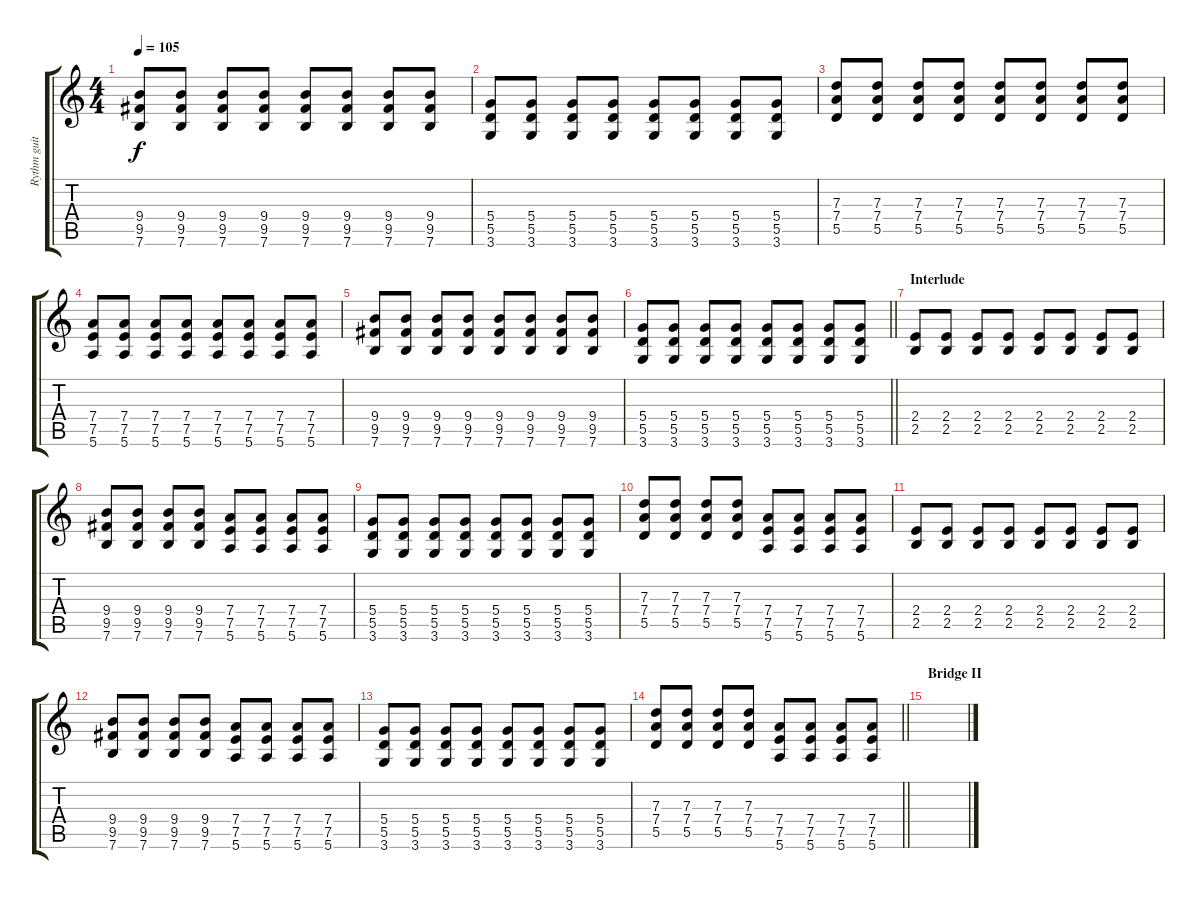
\track ("Rythm guitar" "Rythm guit") {instrument distortionguitar}
\staff {score tabs}
\tuning (E4 B3 G3 D3 A2 E2) {hide}
\ts (4 4)
\tempo 105
\clef g2
\ks c
(9.4 9.5 7.6).8{dy f} (9.4 9.5 7.6).8 (9.4 9.5 7.6).8 (9.4 9.5 7.6).8 (9.4 9.5 7.6).8 (9.4 9.5 7.6).8 (9.4 9.5 7.6).8 (9.4 9.5 7.6).8 |
(5.4 5.5 3.6).8 (5.4 5.5 3.6).8 (5.4 5.5 3.6).8 (5.4 5.5 3.6).8 (5.4 5.5 3.6).8 (5.4 5.5 3.6).8 (5.4 5.5 3.6).8 (5.4 5.5 3.6).8 |
(7.3 7.4 5.5).8 (7.3 7.4 5.5).8 (7.3 7.4 5.5).8 (7.3 7.4 5.5).8 (7.3 7.4 5.5).8 (7.3 7.4 5.5).8 (7.3 7.4 5.5).8 (7.3 7.4 5.5).8 |
(7.4 7.5 5.6).8 (7.4 7.5 5.6).8 (7.4 7.5 5.6).8 (7.4 7.5 5.6).8 (7.4 7.5 5.6).8 (7.4 7.5 5.6).8 (7.4 7.5 5.6).8 (7.4 7.5 5.6).8 |
(9.4 9.5 7.6).8 (9.4 9.5 7.6).8 (9.4 9.5 7.6).8 (9.4 9.5 7.6).8 (9.4 9.5 7.6).8 (9.4 9.5 7.6).8 (9.4 9.5 7.6).8 (9.4 9.5 7.6).8 |
\barLineRight lightlight
(5.4 5.5 3.6).8 (5.4 5.5 3.6).8 (5.4 5.5 3.6).8 (5.4 5.5 3.6).8 (5.4 5.5 3.6).8 (5.4 5.5 3.6).8 (5.4 5.5 3.6).8 (5.4 5.5 3.6).8 |
\section ("" "Interlude")
(2.4 2.5).8 (2.4 2.5).8 (2.4 2.5).8 (2.4 2.5).8 (2.4 2.5).8 (2.4 2.5).8 (2.4 2.5).8 (2.4 2.5).8 |
(9.4 9.5 7.6).8 (9.4 9.5 7.6).8 (9.4 9.5 7.6).8 (9.4 9.5 7.6).8 (7.4 7.5 5.6).8 (7.4 7.5 5.6).8 (7.4 7.5 5.6).8 (7.4 7.5 5.6).8 |
(5.4 5.5 3.6).8 (5.4 5.5 3.6).8 (5.4 5.5 3.6).8 (5.4 5.5 3.6).8 (5.4 5.5 3.6).8 (5.4 5.5 3.6).8 (5.4 5.5 3.6).8 (5.4 5.5 3.6).8 |
(7.3 7.4 5.5).8 (7.3 7.4 5.5).8 (7.3 7.4 5.5).8 (7.3 7.4 5.5).8 (7.4 7.5 5.6).8 (7.4 7.5 5.6).8 (7.4 7.5 5.6).8 (7.4 7.5 5.6).8 |
(2.4 2.5).8 (2.4 2.5).8 (2.4 2.5).8 (2.4 2.5).8 (2.4 2.5).8 (2.4 2.5).8 (2.4 2.5).8 (2.4 2.5).8 |
(9.4 9.5 7.6).8 (9.4 9.5 7.6).8 (9.4 9.5 7.6).8 (9.4 9.5 7.6).8 (7.4 7.5 5.6).8 (7.4 7.5 5.6).8 (7.4 7.5 5.6).8 (7.4 7.5 5.6).8 |
(5.4 5.5 3.6).8 (5.4 5.5 3.6).8 (5.4 5.5 3.6).8 (5.4 5.5 3.6).8 (5.4 5.5 3.6).8 (5.4 5.5 3.6).8 (5.4 5.5 3.6).8 (5.4 5.5 3.6).8 |
\barLineRight lightlight
(7.3 7.4 5.5).8 (7.3 7.4 5.5).8 (7.3 7.4 5.5).8 (7.3 7.4 5.5).8 (7.4 7.5 5.6).8 (7.4 7.5 5.6).8 (7.4 7.5 5.6).8 (7.4 7.5 5.6).8 |
\section ("" "Bridge II")
